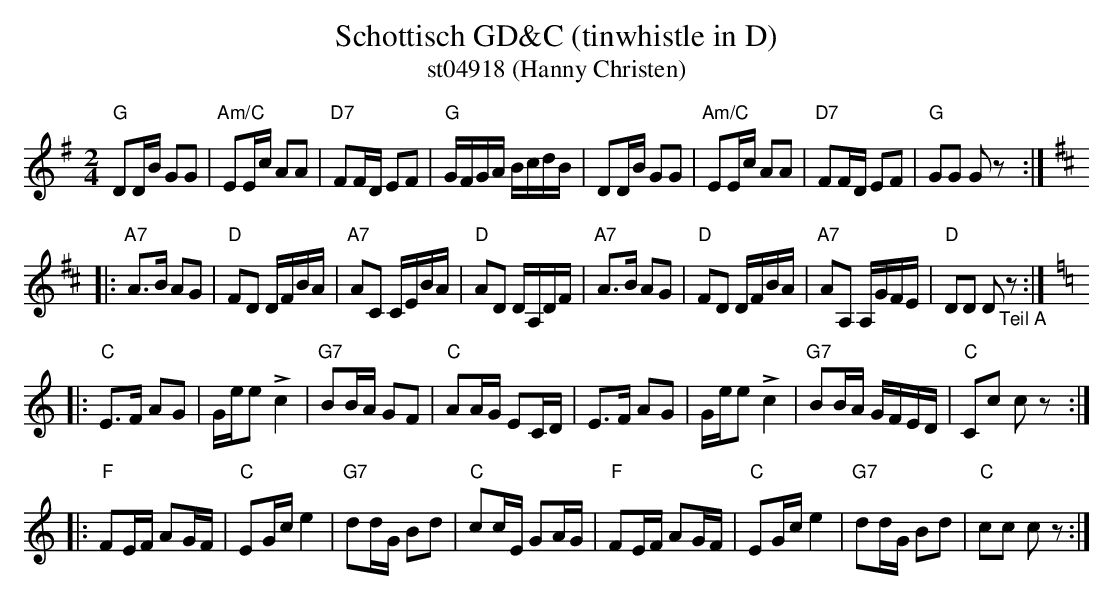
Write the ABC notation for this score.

X:1
T:Schottisch GD&C (tinwhistle in D)
T:st04918 (Hanny Christen)
M:2/4
L:1/16
K:G %%MIDI gchordon
"G"D2DB G2G2 | "Am/C"E2Ec A2A2 | "D7"F2FD E2F2 | "G"GFGA BcdB | D2DB G2G2 | "Am/C"E2Ec A2A2 | "D7"F2FD E2F2 | "G"G2G2 G2z2 :: [K:D]
"A7"A3B A2G2 | "D"F2D2 DFBA | "A7"A2C2 CEBA | "D"A2D2 DA,DF | "A7"A3B A2G2 | "D"F2D2 DFBA | "A7"A2A,2 A,GFE | "D"D2D2 D2"_Teil A"z2 :| [K:C]
|: "C"E3F A2G2 | Gee2 !>!c4 | "G7"B2BA G2F2 | "C"A2AG E2CD | E3F A2G2 | Gee2 !>!c4 | "G7"B2BA GFED | "C"C2c2 c2z2 ::
"F"F2EF A2GF | "C"E2Gce4 | "G7"d2dG B2d2 | "C"c2cE G2AG | "F"F2EF A2GF | "C"E2Gce4 | "G7"d2dG B2d2 | "C"c2c2 c2z2 :|
